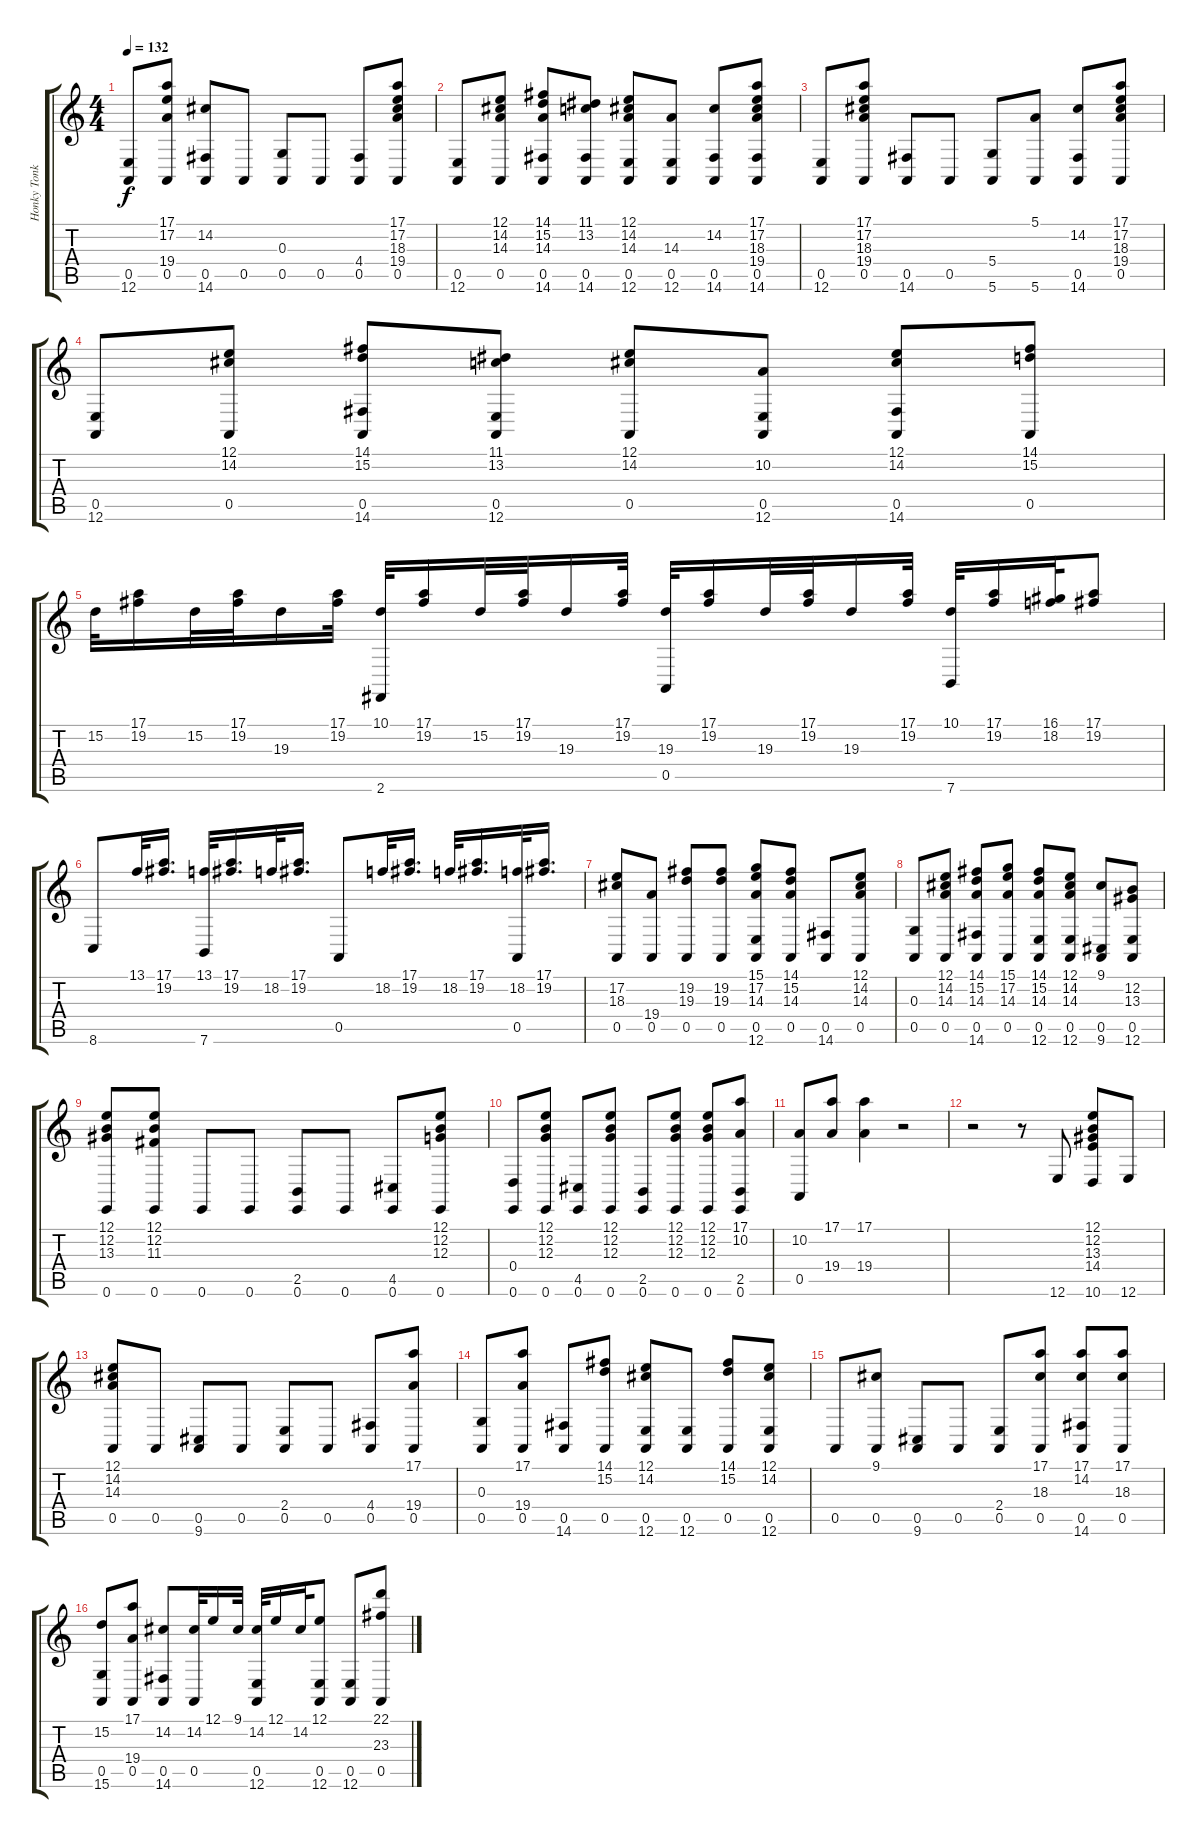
\track ("Honky Tonk Piano" "Honky Tonk") {instrument honkytonkpiano}
\staff {score tabs}
\tuning (E4 B3 G3 D3 A2 E2) {hide}
\ts (4 4)
\tempo 132
\clef g2
\ks c
(0.5 12.6).8{dy f} (17.1 17.2 19.4 0.5).8 (14.2 0.5 14.6).8 0.5.8 (0.3 0.5).8 0.5.8 (4.4 0.5).8 (17.1 17.2 18.3 19.4 0.5).8 |
(0.5 12.6).8 (12.1 14.2 14.3 0.5).8 (14.1 15.2 14.3 0.5 14.6).8 (11.1 13.2 0.5 14.6).8 (12.1 14.2 14.3 0.5 12.6).8 (14.3 0.5 12.6).8 (14.2 0.5 14.6).8 (17.1 17.2 18.3 19.4 0.5 14.6).8 |
(0.5 12.6).8 (17.1 17.2 18.3 19.4 0.5).8 (0.5 14.6).8 0.5.8 (5.4 5.6).8 (5.1 5.6).8 (14.2 0.5 14.6).8 (17.1 17.2 18.3 19.4 0.5).8 |
(0.5 12.6).8 (12.1 14.2 0.5).8 (14.1 15.2 0.5 14.6).8 (11.1 13.2 0.5 12.6).8 (12.1 14.2 0.5).8 (10.2 0.5 12.6).8 (12.1 14.2 0.5 14.6).8 (14.1 15.2 0.5).8 |
15.2.32 (17.1 19.2).16 15.2.32 (17.1 19.2).32 19.3.16 (17.1 19.2).32 (10.1 2.6).32 (17.1 19.2).16 15.2.32 (17.1 19.2).32 19.3.16 (17.1 19.2).32 (19.3 0.5).32 (17.1 19.2).16 19.3.32 (17.1 19.2).32 19.3.16 (17.1 19.2).32 (10.1 7.6).32 (17.1 19.2).16 (16.1 18.2).32 (17.1 19.2).8 |
8.6.8 13.1.32 (17.1 19.2).16{d} (13.1 7.6).32 (17.1 19.2).16{d} 18.2.32 (17.1 19.2).16{d} 0.5.8 18.2.32 (17.1 19.2).16{d} 18.2.32 (17.1 19.2).16{d} (18.2 0.5).32 (17.1 19.2).16{d} |
(17.2 18.3 0.5).8 (19.4 0.5).8 (19.2 19.3 0.5).8 (19.2 19.3 0.5).8 (15.1 17.2 14.3 0.5 12.6).8 (14.1 15.2 14.3 0.5).8 (0.5 14.6).8 (12.1 14.2 14.3 0.5).8 |
(0.3 0.5).8 (12.1 14.2 14.3 0.5).8 (14.1 15.2 14.3 0.5 14.6).8 (15.1 17.2 14.3 0.5).8 (14.1 15.2 14.3 0.5 12.6).8 (12.1 14.2 14.3 0.5 12.6).8 (9.1 0.5 9.6).8 (12.2 13.3 0.5 12.6).8 |
(12.1 12.2 13.3 0.6).8 (12.1 12.2 11.3 0.6).8 0.6.8 0.6.8 (2.5 0.6).8 0.6.8 (4.5 0.6).8 (12.1 12.2 12.3 0.6).8 |
(0.4 0.6).8 (12.1 12.2 12.3 0.6).8 (4.5 0.6).8 (12.1 12.2 12.3 0.6).8 (2.5 0.6).8 (12.1 12.2 12.3 0.6).8 (12.1 12.2 12.3 0.6).8 (17.1 10.2 2.5 0.6).8 |
(10.2 0.5).8 (17.1 19.4).8 (17.1 19.4).4 r.2 |
r.2 r.8 12.6.8 (12.1 12.2 13.3 14.4 10.6).8 12.6.8 |
(12.1 14.2 14.3 0.5).8 0.5.8 (0.5 9.6).8 0.5.8 (2.4 0.5).8 0.5.8 (4.4 0.5).8 (17.1 19.4 0.5).8 |
(0.3 0.5).8 (17.1 19.4 0.5).8 (0.5 14.6).8 (14.1 15.2 0.5).8 (12.1 14.2 0.5 12.6).8 (0.5 12.6).8 (14.1 15.2 0.5).8 (12.1 14.2 0.5 12.6).8 |
0.5.8 (9.1 0.5).8 (0.5 9.6).8 0.5.8 (2.4 0.5).8 (17.1 18.3 0.5).8 (17.1 14.2 0.5 14.6).8 (17.1 18.3 0.5).8 |
(15.2 0.5 15.6).8 (17.1 19.4 0.5).8 (14.2 0.5 14.6).8 (14.2 0.5).32 12.1.16 9.1.32 (14.2 0.5 12.6).32 12.1.16 14.2.32 (12.1 0.5 12.6).8 (0.5 12.6).8 (22.1 23.3 0.5).8
